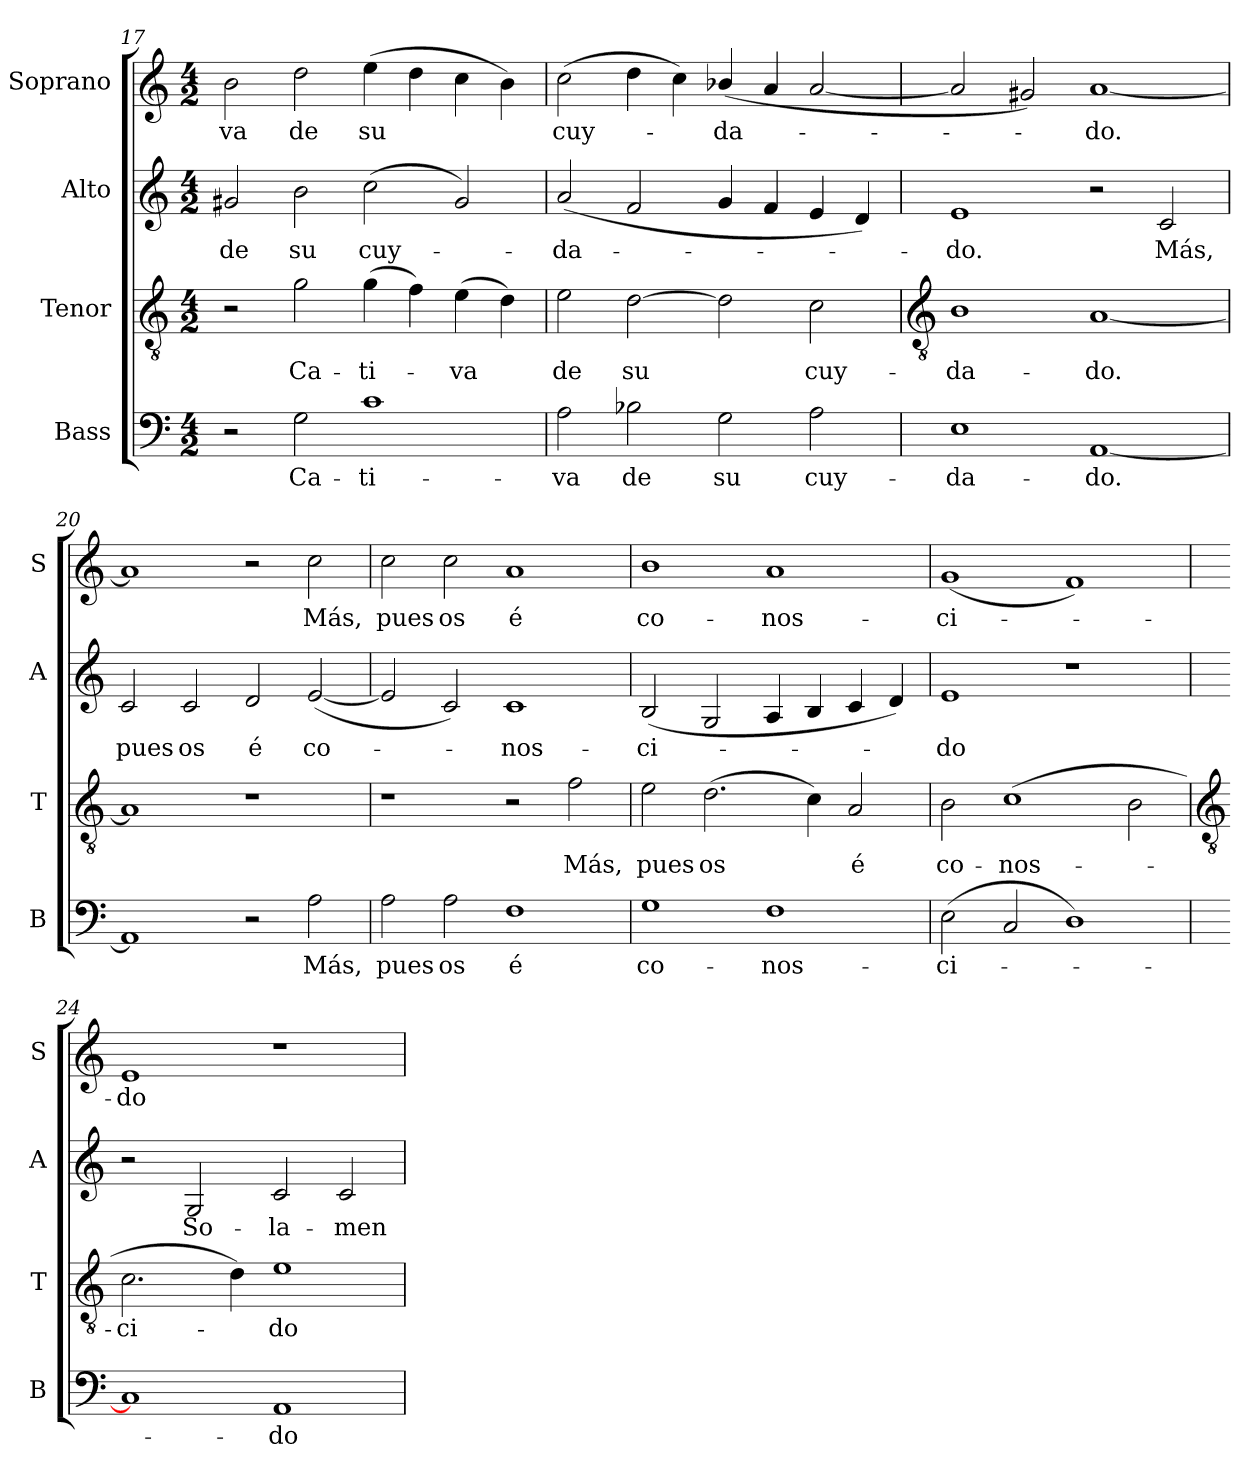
**kern	**text	**kern	**text	**kern	**text	**kern	**text
*part4	*part4	*part3	*part3	*part2	*part2	*part1	*part1
*staff4	*staff4	*staff3	*staff3	*staff2	*staff2	*staff1	*staff1
*I"Bass	*	*I"Tenor	*	*I"Alto	*	*I"Soprano	*
*I'B	*	*I'T	*	*I'A	*	*I'S	*
*clefF4	*	*clefGv2	*	*clefG2	*	*clefG2	*
*k[]	*	*k[]	*	*k[]	*	*k[]	*
*C:	*	*C:	*	*C:	*	*C:	*
*M4/2	*	*M4/2	*	*M4/2	*	*M4/2	*
=17	=17	=17	=17	=17	=17	=17	=17
!	!	!	!	!	!LO:LY:b	!	!LO:LY:b
2r	.	2r	.	2g#X	de	2b	-va
!	!LO:LY:b	!	!LO:LY:b	!	!LO:LY:b	!	!LO:LY:b
2G	Ca-	2g	Ca-	2b	su	2dd	de
!	!LO:LY:b	!	!LO:LY:b	!	!LO:LY:b	!	!LO:LY:b
1c	-ti-	(>4g	-ti-	(<2cc	cuy-	(>4ee	su
.	.	4f)	.	.	.	4dd	.
!	!	!	!LO:LY:b	!	!	!	!
.	.	(>4e	va	2g#)	.	4cc	.
.	.	4d)	.	.	.	4b)	.
=18	=18	=18	=18	=18	=18	=18	=18
!	!LO:LY:b	!	!LO:LY:b	!	!LO:LY:b	!	!LO:LY:b
2A	-va	2e	de	(<2a	da-	(>2cc	cuy-
!	!LO:LY:b	!	!LO:LY:b	!	!	!	!
2B-X	de	[2d	su	2f	.	4dd	.
.	.	.	.	.	.	4cc)	.
!	!LO:LY:b	!	!	!	!	!	!LO:LY:b
2G	su	2d]	.	4g	.	(<4b-X/	da-
.	.	.	.	4f	.	4a	.
!	!LO:LY:b	!	!LO:LY:b	!	!	!	!
2A	cuy-	2c	cuy-	4e	.	[2a	.
.	.	.	.	4d)	.	.	.
!!LO:LB:g=z
=19	=19	=19	=19	=19	=19	=19	=19
*	*	*clefGv2	*	*	*	*	*
!	!LO:LY:b	!	!LO:LY:b	!	!LO:LY:b	!	!
1E	-da-	1B	-da-	1e	do.	2a]	.
.	.	.	.	.	.	2g#X)	.
!	!LO:LY:b	!	!LO:LY:b	!	!	!	!LO:LY:b
[1AA	-do.	[1A	-do.	2r	.	[1a	do.
!	!	!	!	!	!LO:LY:b	!	!
.	.	.	.	2c	Más,	.	.
=20	=20	=20	=20	=20	=20	=20	=20
!	!	!	!	!	!LO:LY:b	!	!
1AA]	.	1A]	.	2c	pues	1a]	.
!	!	!	!	!	!LO:LY:b	!	!
.	.	.	.	2c	os	.	.
!	!	!	!	!	!LO:LY:b	!	!
2r	.	1r	.	2d	é	2r	.
!	!LO:LY:b	!	!	!	!LO:LY:b	!	!LO:LY:b
2A	Más,	.	.	(<[2e	co-	2cc	Más,
=21	=21	=21	=21	=21	=21	=21	=21
!	!LO:LY:b	!	!	!	!	!	!LO:LY:b
2A	pues	1r	.	2e]	.	2cc	pues
!	!LO:LY:b	!	!	!	!	!	!LO:LY:b
2A	os	.	.	2c)	.	2cc	os
!	!LO:LY:b	!	!	!	!LO:LY:b	!	!LO:LY:b
1F	é	2r	.	1c	nos-	1a	é
!	!	!	!LO:LY:b	!	!	!	!
.	.	2f	Más,	.	.	.	.
=22	=22	=22	=22	=22	=22	=22	=22
!	!LO:LY:b	!	!LO:LY:b	!	!LO:LY:b	!	!LO:LY:b
1G	co-	2e	pues	(<2B	-ci-	1b	co-
!	!	!	!LO:LY:b	!	!	!	!
.	.	(>2.d	os	2G	.	.	.
!	!LO:LY:b	!	!	!	!	!	!LO:LY:b
1F	-nos-	.	.	4A	.	1a	-nos-
.	.	4c)	.	4B	.	.	.
!	!	!	!LO:LY:b	!	!	!	!
.	.	2A	é	4c	.	.	.
.	.	.	.	4d)	.	.	.
=23	=23	=23	=23	=23	=23	=23	=23
!	!LO:LY:b	!	!LO:LY:b	!	!LO:LY:b	!	!LO:LY:b
(>2E	-ci-	2B	co-	1e	do	(<1g	-ci-
!	!	!	!LO:LY:b	!	!	!	!
2C	.	(>1c	-nos-	.	.	.	.
1D)	.	.	.	1r	.	1f)	.
.	.	2B	.	.	.	.	.
!!LO:LB:g=z
=24	=24	=24	=24	=24	=24	=24	=24
*	*	*clefGv2	*	*	*	*	*
!	!	!	!LO:LY:b	!	!	!	!LO:LY:b
1C]	.	2.c	ci-	2r	.	1e	do
!	!	!	!	!	!LO:LY:b	!	!
.	.	.	.	2G	So-	.	.
.	.	4d)	.	.	.	.	.
!	!LO:LY:b	!	!LO:LY:b	!	!LO:LY:b	!	!
1AA	do	1e	do	2c	-la-	1r	.
!	!	!	!	!	!LO:LY:b	!	!
.	.	.	.	2c	-men-	.	.
=	=	=	=	=	=	=	=
*-	*-	*-	*-	*-	*-	*-	*-
